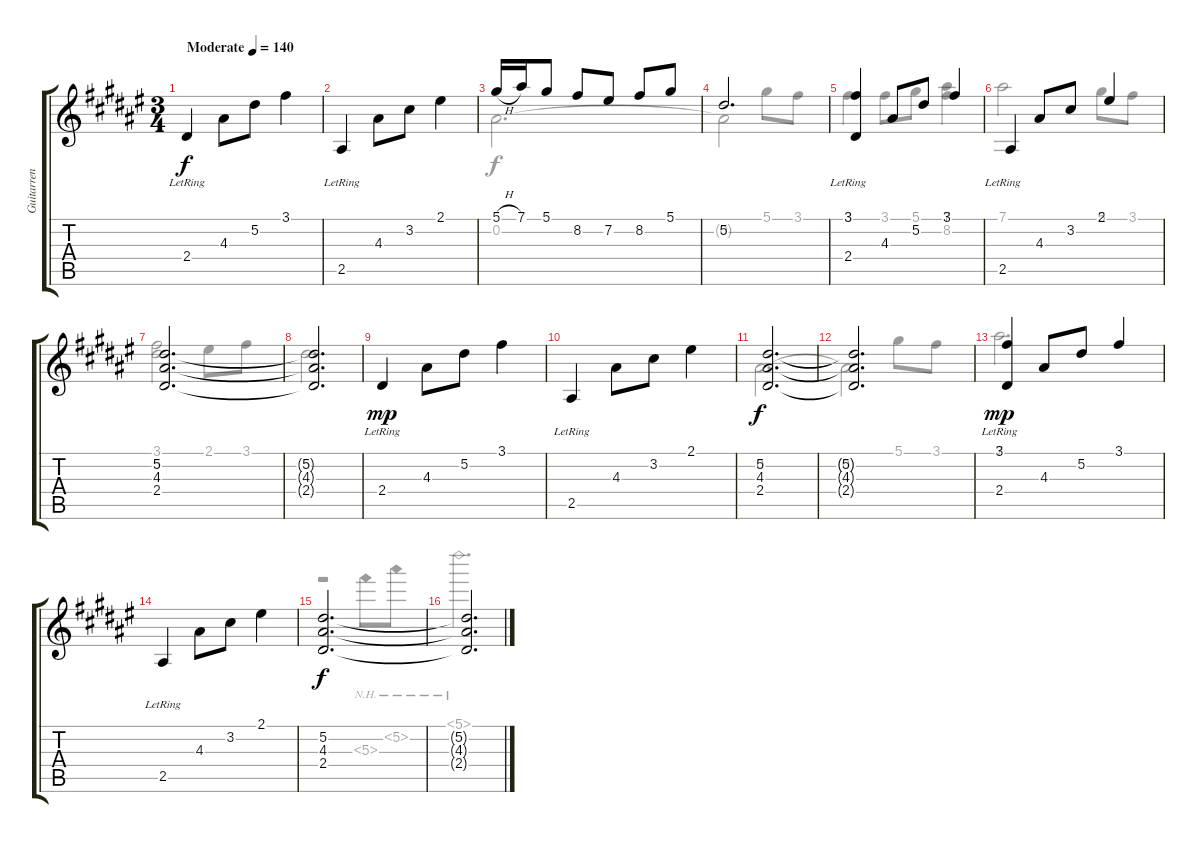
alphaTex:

\track ("Guitarren" "Guitarren") {instrument acousticguitarsteel}
\staff {score tabs}
\tuning (Eb4 Bb3 Gb3 Db3 Ab2 Eb2) {hide}
\voice
\ts (3 4)
\tempo (140 "Moderate")
\clef g2
\ks f#
2.4{lr}.4{dy f instrument acousticguitarsteel} 4.3.8 5.2.8 3.1.4 |
2.5{lr}.4 4.3.8 3.2.8 2.1.4 |
5.1{h}.16 7.1.16 5.1.8 8.2.8 7.2.8 8.2.8 5.1.8 |
5.2.2{d} |
(3.1 2.4{lr}).4 4.3.8 5.2.8 3.1.4 |
2.5{lr}.4 4.3.8 3.2.8 2.1.4 |
(5.2 4.3 2.4).2{d} |
(5.2{t} 4.3{t} 2.4{t}).2{d} |
2.4{lr}.4{dy mp} 4.3.8 5.2.8 3.1.4 |
2.5{lr}.4 4.3.8 3.2.8 2.1.4 |
(5.2 4.3 2.4).2{d dy f} |
(5.2{t} 4.3{t} 2.4{t}).2{d} |
(3.1 2.4{lr}).4{dy mp} 4.3.8 5.2.8 3.1.4 |
2.5{lr}.4 4.3.8 3.2.8 2.1.4 |
(5.2 4.3 2.4).2{d dy f} |
(5.2{t} 4.3{t} 2.4{t}).2{d}
\voice
\clef g2
\ottava regular
\simile none
\ks f#
|
|
0.2.2{d} |
0.2{t}.2 5.1.8 3.1.8 |
3.1.4 3.1.8 5.1.8 (7.1 8.2).4 |
7.1.2 5.1.8 3.1.8 |
(3.1 5.2).2 2.1.8 3.1.8 |
5.2.2{d} |
|
|
0.2.2{d} |
0.2{t}.2 5.1.8 3.1.8 |
7.1.2{d} |
|
r.2 5.3{nh}.8 5.2{nh}.8 |
5.1{nh}.2{d}
